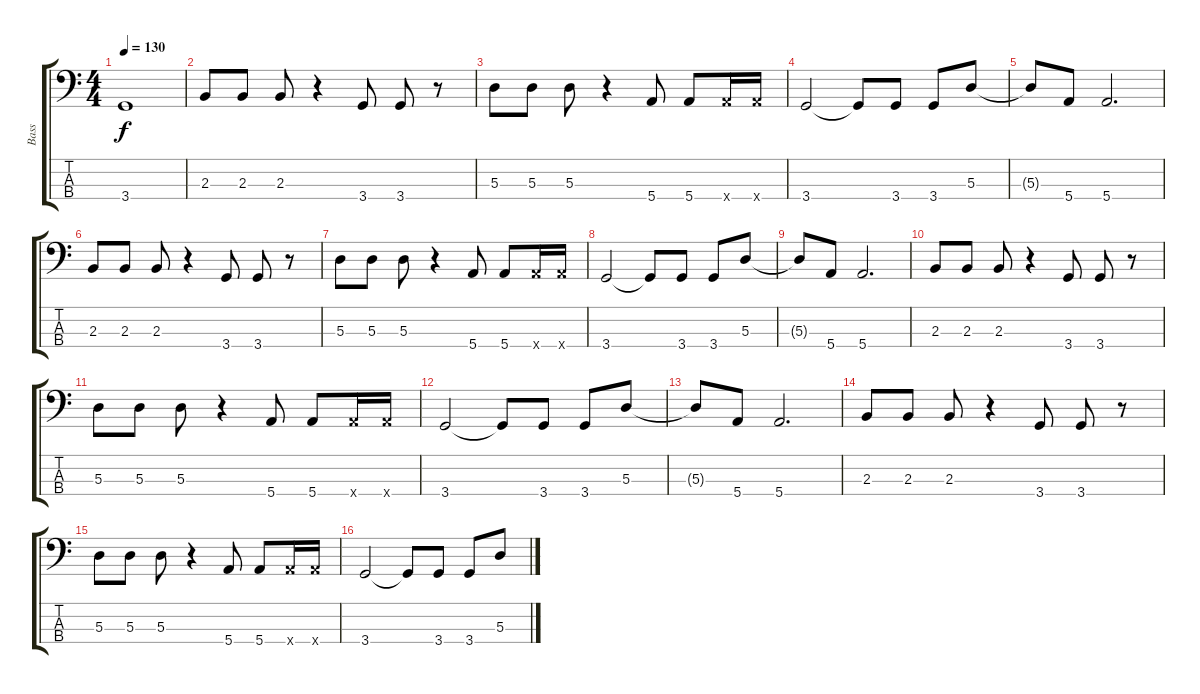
\track ("Bass" "Bass") {instrument electricbassfinger}
\staff {score tabs}
\tuning (G2 D2 A1 E1) {hide}
\ts (4 4)
\tempo 130
\clef f4
\ks c
3.4{t}.1{dy f} |
2.3.8 2.3.8 2.3.8 r.4 3.4.8 3.4.8 r.8 |
5.3.8 5.3.8 5.3.8 r.4 5.4.8 5.4.8 5.4{x}.16 5.4{x}.16 |
3.4.2 3.4{t}.8 3.4.8 3.4.8 5.3.8 |
5.3{t}.8 5.4.8 5.4.2{d} |
2.3.8 2.3.8 2.3.8 r.4 3.4.8 3.4.8 r.8 |
5.3.8 5.3.8 5.3.8 r.4 5.4.8 5.4.8 5.4{x}.16 5.4{x}.16 |
3.4.2 3.4{t}.8 3.4.8 3.4.8 5.3.8 |
5.3{t}.8 5.4.8 5.4.2{d} |
2.3.8 2.3.8 2.3.8 r.4 3.4.8 3.4.8 r.8 |
5.3.8 5.3.8 5.3.8 r.4 5.4.8 5.4.8 5.4{x}.16 5.4{x}.16 |
3.4.2 3.4{t}.8 3.4.8 3.4.8 5.3.8 |
5.3{t}.8 5.4.8 5.4.2{d} |
2.3.8 2.3.8 2.3.8 r.4 3.4.8 3.4.8 r.8 |
5.3.8 5.3.8 5.3.8 r.4 5.4.8 5.4.8 5.4{x}.16 5.4{x}.16 |
3.4.2 3.4{t}.8 3.4.8 3.4.8 5.3.8
